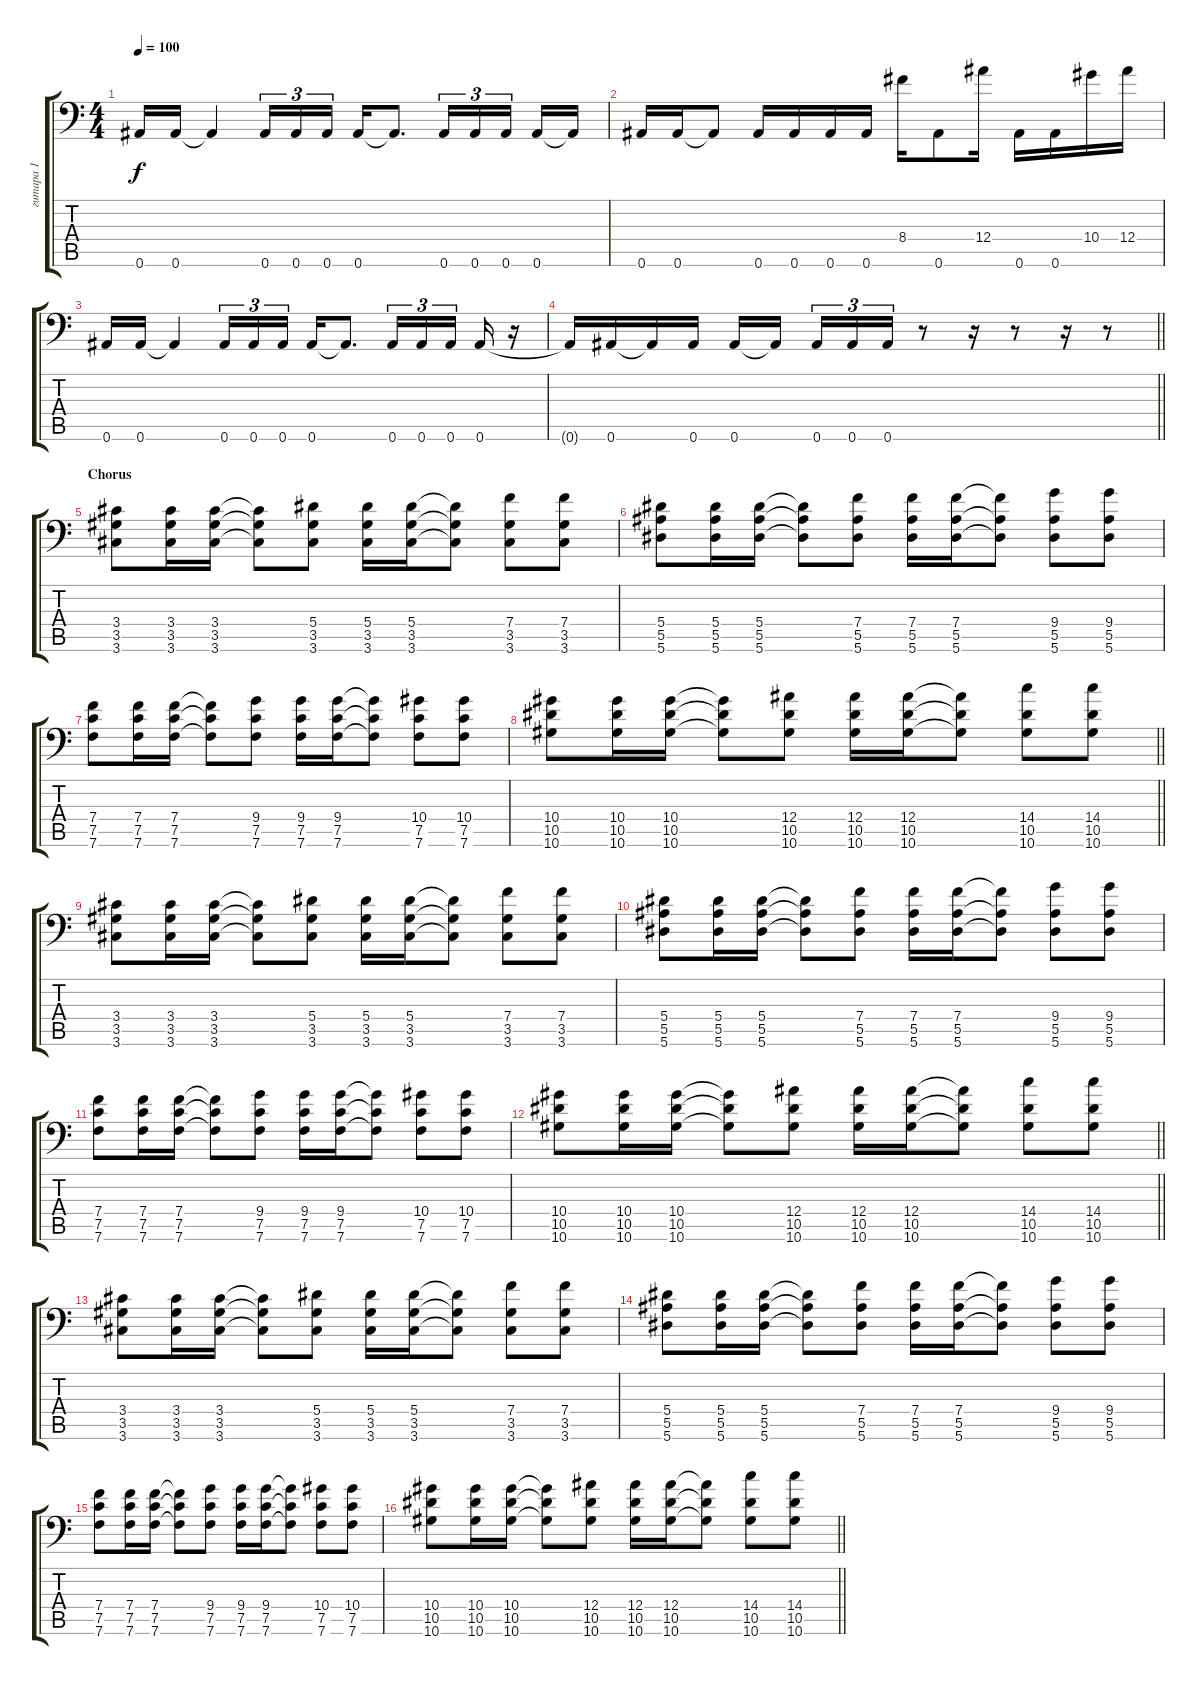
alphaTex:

\track ("гитара 1" "гитара 1") {instrument distortionguitar}
\staff {score tabs}
\tuning (C4 G3 Eb3 Bb2 F2 Bb1) {hide}
\ts (4 4)
\tempo 100
\clef f4
\ks c
0.6.16{dy f} 0.6.16 0.6{t}.4 0.6.16{tu (3 2)} 0.6.16{tu (3 2)} 0.6.16{tu (3 2)} 0.6.16 0.6{t}.8{d} 0.6.16{tu (3 2)} 0.6.16{tu (3 2)} 0.6.16{tu (3 2) beam splitsecondary} 0.6.16 0.6{t}.16 |
0.6.16 0.6.16 0.6{t}.8 0.6.16 0.6.16 0.6.16 0.6.16 8.4.16 0.6.8 12.4.16 0.6.16 0.6.16 10.4.16 12.4.16 |
0.6.16 0.6.16 0.6{t}.4 0.6.16{tu (3 2)} 0.6.16{tu (3 2)} 0.6.16{tu (3 2)} 0.6.16 0.6{t}.8{d} 0.6.16{tu (3 2)} 0.6.16{tu (3 2)} 0.6.16{tu (3 2) beam splitsecondary} 0.6.16 r.16 |
\barLineRight lightlight
0.6{t}.16 0.6.16 0.6{t}.16 0.6.16 0.6.16 0.6{t}.16{beam splitsecondary} 0.6.16{tu (3 2)} 0.6.16{tu (3 2)} 0.6.16{tu (3 2)} r.8 r.16 r.8 r.16 r.8 |
\section ("" "Chorus")
(3.4 3.5 3.6).8 (3.4 3.5 3.6).16 (3.4 3.5 3.6).16 (3.4{t} 3.5{t} 3.6{t}).8 (5.4 3.5 3.6).8 (5.4 3.5 3.6).16 (5.4 3.5 3.6).16 (5.4{t} 3.5{t} 3.6{t}).8 (7.4 3.5 3.6).8 (7.4 3.5 3.6).8 |
(5.4 5.5 5.6).8 (5.4 5.5 5.6).16 (5.4 5.5 5.6).16 (5.4{t} 5.5{t} 5.6{t}).8 (7.4 5.5 5.6).8 (7.4 5.5 5.6).16 (7.4 5.5 5.6).16 (7.4{t} 5.5{t} 5.6{t}).8 (9.4 5.5 5.6).8 (9.4 5.5 5.6).8 |
(7.4 7.5 7.6).8 (7.4 7.5 7.6).16 (7.4 7.5 7.6).16 (7.4{t} 7.5{t} 7.6{t}).8 (9.4 7.5 7.6).8 (9.4 7.5 7.6).16 (9.4 7.5 7.6).16 (9.4{t} 7.5{t} 7.6{t}).8 (10.4 7.5 7.6).8 (10.4 7.5 7.6).8 |
\barLineRight lightlight
(10.4 10.5 10.6).8 (10.4 10.5 10.6).16 (10.4 10.5 10.6).16 (10.4{t} 10.5{t} 10.6{t}).8 (12.4 10.5 10.6).8 (12.4 10.5 10.6).16 (12.4 10.5 10.6).16 (12.4{t} 10.5{t} 10.6{t}).8 (14.4 10.5 10.6).8 (14.4 10.5 10.6).8 |
(3.4 3.5 3.6).8 (3.4 3.5 3.6).16 (3.4 3.5 3.6).16 (3.4{t} 3.5{t} 3.6{t}).8 (5.4 3.5 3.6).8 (5.4 3.5 3.6).16 (5.4 3.5 3.6).16 (5.4{t} 3.5{t} 3.6{t}).8 (7.4 3.5 3.6).8 (7.4 3.5 3.6).8 |
(5.4 5.5 5.6).8 (5.4 5.5 5.6).16 (5.4 5.5 5.6).16 (5.4{t} 5.5{t} 5.6{t}).8 (7.4 5.5 5.6).8 (7.4 5.5 5.6).16 (7.4 5.5 5.6).16 (7.4{t} 5.5{t} 5.6{t}).8 (9.4 5.5 5.6).8 (9.4 5.5 5.6).8 |
(7.4 7.5 7.6).8 (7.4 7.5 7.6).16 (7.4 7.5 7.6).16 (7.4{t} 7.5{t} 7.6{t}).8 (9.4 7.5 7.6).8 (9.4 7.5 7.6).16 (9.4 7.5 7.6).16 (9.4{t} 7.5{t} 7.6{t}).8 (10.4 7.5 7.6).8 (10.4 7.5 7.6).8 |
\barLineRight lightlight
(10.4 10.5 10.6).8 (10.4 10.5 10.6).16 (10.4 10.5 10.6).16 (10.4{t} 10.5{t} 10.6{t}).8 (12.4 10.5 10.6).8 (12.4 10.5 10.6).16 (12.4 10.5 10.6).16 (12.4{t} 10.5{t} 10.6{t}).8 (14.4 10.5 10.6).8 (14.4 10.5 10.6).8 |
(3.4 3.5 3.6).8 (3.4 3.5 3.6).16 (3.4 3.5 3.6).16 (3.4{t} 3.5{t} 3.6{t}).8 (5.4 3.5 3.6).8 (5.4 3.5 3.6).16 (5.4 3.5 3.6).16 (5.4{t} 3.5{t} 3.6{t}).8 (7.4 3.5 3.6).8 (7.4 3.5 3.6).8 |
(5.4 5.5 5.6).8 (5.4 5.5 5.6).16 (5.4 5.5 5.6).16 (5.4{t} 5.5{t} 5.6{t}).8 (7.4 5.5 5.6).8 (7.4 5.5 5.6).16 (7.4 5.5 5.6).16 (7.4{t} 5.5{t} 5.6{t}).8 (9.4 5.5 5.6).8 (9.4 5.5 5.6).8 |
(7.4 7.5 7.6).8 (7.4 7.5 7.6).16 (7.4 7.5 7.6).16 (7.4{t} 7.5{t} 7.6{t}).8 (9.4 7.5 7.6).8 (9.4 7.5 7.6).16 (9.4 7.5 7.6).16 (9.4{t} 7.5{t} 7.6{t}).8 (10.4 7.5 7.6).8 (10.4 7.5 7.6).8 |
\barLineRight lightlight
(10.4 10.5 10.6).8 (10.4 10.5 10.6).16 (10.4 10.5 10.6).16 (10.4{t} 10.5{t} 10.6{t}).8 (12.4 10.5 10.6).8 (12.4 10.5 10.6).16 (12.4 10.5 10.6).16 (12.4{t} 10.5{t} 10.6{t}).8 (14.4 10.5 10.6).8 (14.4 10.5 10.6).8
